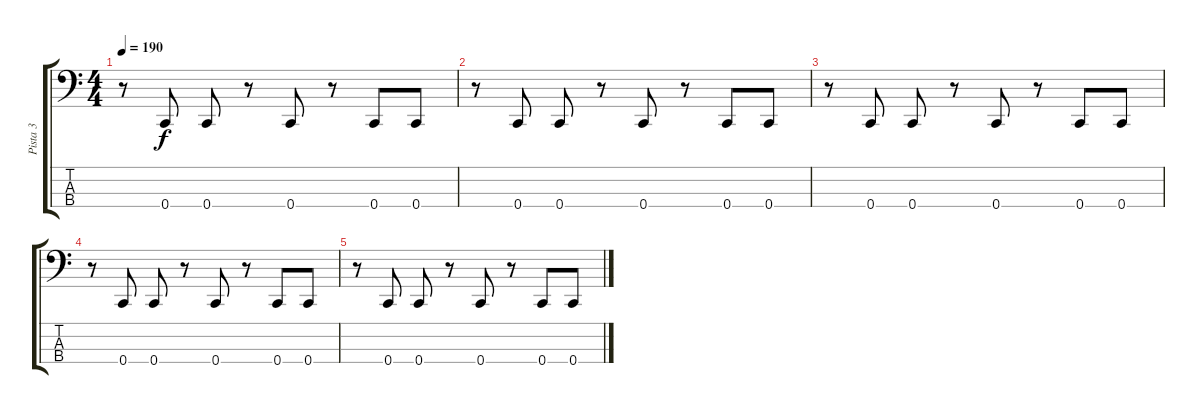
\track ("Pista 3" "Pista 3") {instrument electricbasspick}
\staff {score tabs}
\tuning (F2 C2 G1 C1) {hide}
\ts (4 4)
\tempo 190
\clef f4
\ks c
r.8{dy f} 0.4.8 0.4.8 r.8 0.4.8 r.8 0.4.8 0.4.8 |
r.8 0.4.8 0.4.8 r.8 0.4.8 r.8 0.4.8 0.4.8 |
r.8 0.4.8 0.4.8 r.8 0.4.8 r.8 0.4.8 0.4.8 |
r.8 0.4.8 0.4.8 r.8 0.4.8 r.8 0.4.8 0.4.8 |
r.8 0.4.8 0.4.8 r.8 0.4.8 r.8 0.4.8 0.4.8
